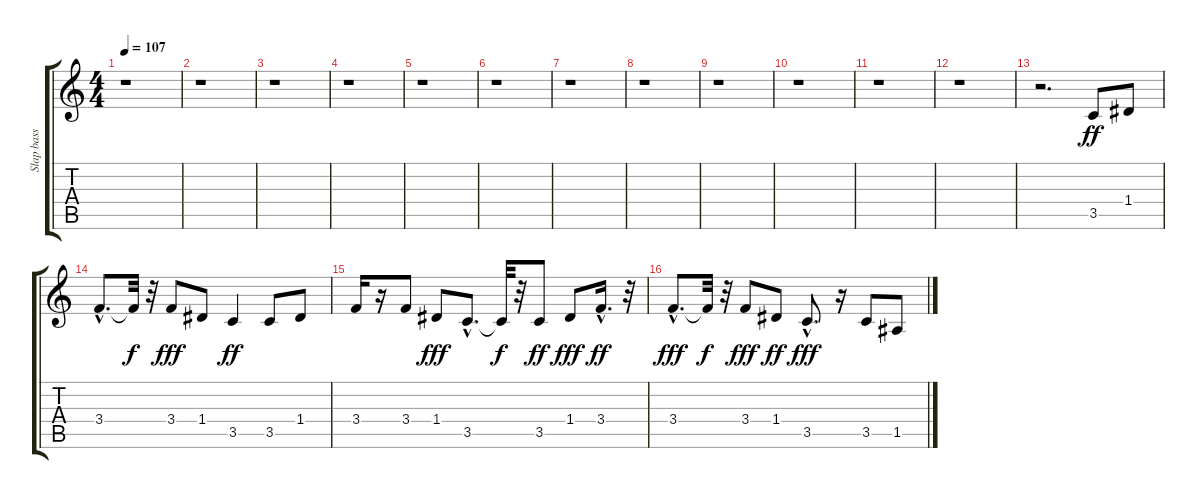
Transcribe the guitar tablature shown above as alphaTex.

\track ("Slap bass" "Slap bass") {instrument slapbass2}
\staff {score tabs}
\tuning (E4 B3 G3 D3 A2 E2) {hide}
\ts (4 4)
\tempo 107
\clef g2
\ks c
r.1{dy fff} |
r.1 |
r.1 |
r.1 |
r.1 |
r.1 |
r.1 |
r.1 |
r.1 |
r.1 |
r.1 |
r.1 |
r.2{d} 3.5.8{dy ff} 1.4.8 |
3.4{hac}.8{d} 3.4{t}.32{dy f} r.32 3.4.8{dy fff} 1.4.8 3.5.4{dy ff} 3.5.8 1.4.8 |
3.4.16 r.16 3.4.8 1.4.8{dy fff} 3.5{hac}.8{d} 3.5{t}.32{dy f} r.32 3.5.8{dy ff} 1.4.8{dy fff} 3.4{hac}.16{d dy ff} r.32 |
3.4{hac}.8{d dy fff} 3.4{t}.32{dy f} r.32 3.4.8{dy fff} 1.4.8{dy ff} 3.5{hac}.8{d dy fff} r.16 3.5.8 1.5.8
